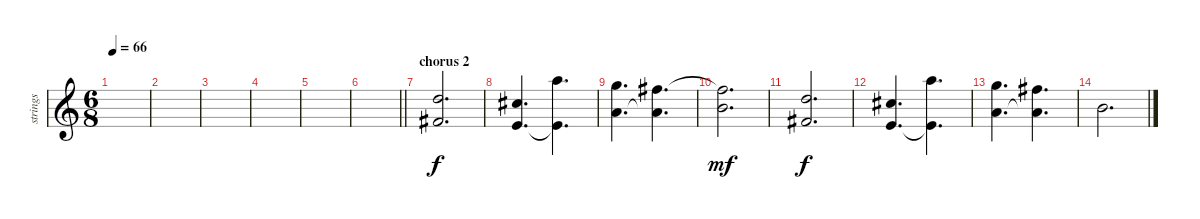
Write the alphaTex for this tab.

\track ("strings" "strings") {instrument violin}
\staff {score}
\tuning (E4 B3 G3 D3 A2 E2) {hide}
\ts (6 8)
\tempo 66
\clef g2
\ks c
|
|
|
|
|
\barLineRight lightlight
|
\section ("" "chorus 2")
(10.1 7.2).2{d dy f volume 6} |
(9.1 5.2).4{d} (17.1 5.2{t}).4{d} |
(15.1 10.2).4{d} (14.1 10.2{t}).4{d} |
(14.1{t} 12.2).2{d dy mf} |
(10.1 7.2).2{d dy f} |
(9.1 5.2).4{d} (17.1 5.2{t}).4{d} |
(15.1 10.2).4{d} (14.1 10.2{t}).4{d} |
7.1.2{d volume 0}
